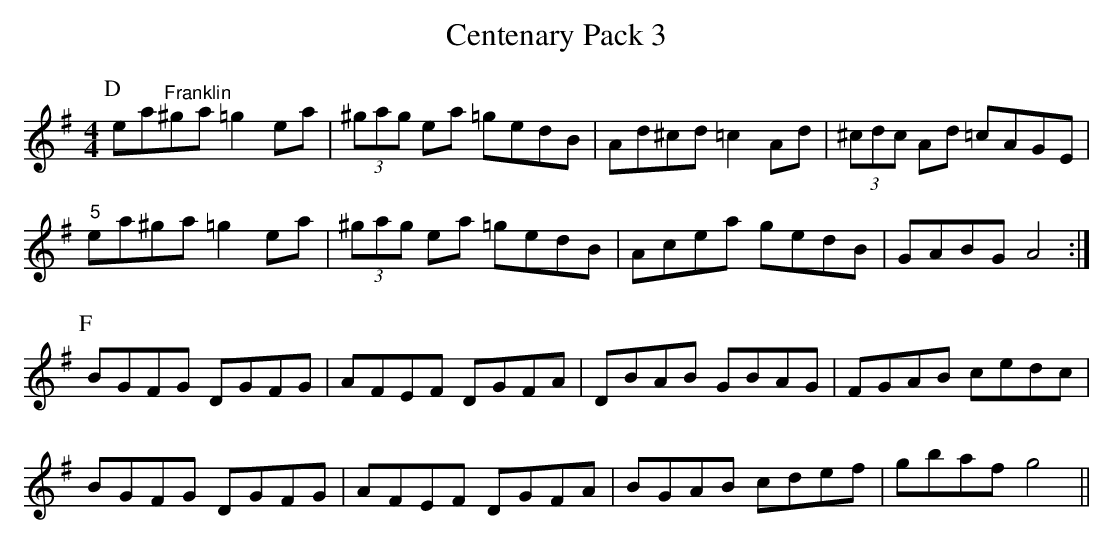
X:1
T:Centenary Pack 3
M:4/4
L:1/8
K:A dorian
P:D
ea"Franklin"^ga =g2 ea | (3^gag ea =gedB | Ad^cd =c2 Ad | (3^cdc Ad =cAGE |
"5"eat^ga =g2 ea | (3^gag ea =gedB | Acea gedB | GABG A4 :|
K:G
P:F
BGFG DGFG | AFEF DGFA | DBAB GBAG | FGAB cedc |
BGFG DGFG | AFEF DGFA | BGAB cdef | gbaf g4 ||
